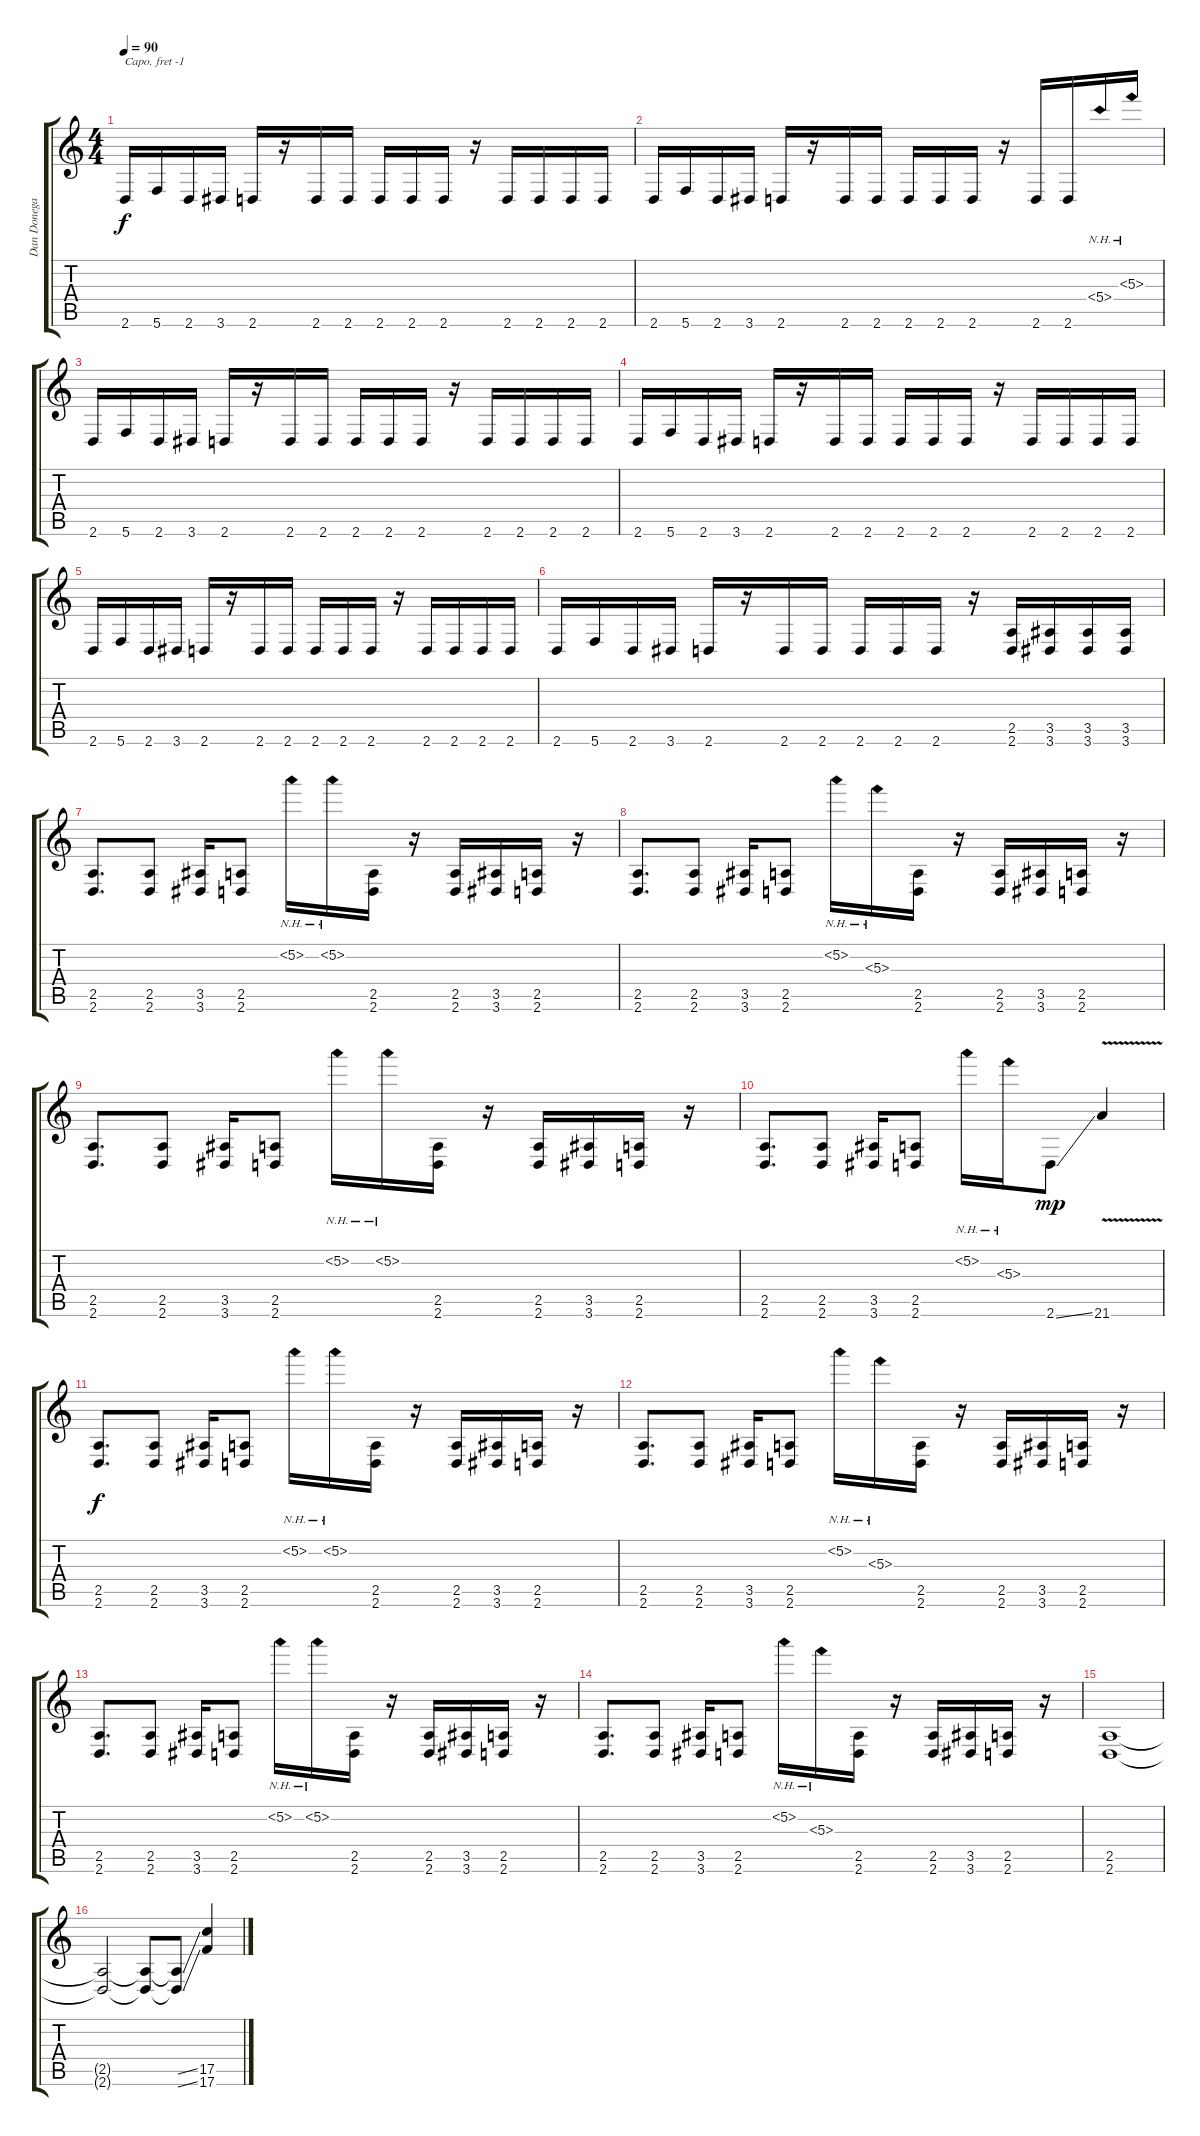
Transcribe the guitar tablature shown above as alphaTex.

\track ("Dan Donegan - Guitar" "Dan Donega") {instrument distortionguitar}
\staff {score tabs}
\capo -1
\tuning (Eb4 Bb3 Gb3 Db3 Ab2 Db2) {hide}
\ts (4 4)
\tempo 90
\clef g2
\ks c
2.6.16{dy f} 5.6.16 2.6.16 3.6.16 2.6.16 r.16 2.6.16 2.6.16 2.6.16 2.6.16 2.6.16 r.16 2.6.16 2.6.16 2.6.16 2.6.16 |
2.6.16 5.6.16 2.6.16 3.6.16 2.6.16 r.16 2.6.16 2.6.16 2.6.16 2.6.16 2.6.16 r.16 2.6.16 2.6.16 5.4{nh}.16 5.3{nh}.16 |
2.6.16 5.6.16 2.6.16 3.6.16 2.6.16 r.16 2.6.16 2.6.16 2.6.16 2.6.16 2.6.16 r.16 2.6.16 2.6.16 2.6.16 2.6.16 |
2.6.16 5.6.16 2.6.16 3.6.16 2.6.16 r.16 2.6.16 2.6.16 2.6.16 2.6.16 2.6.16 r.16 2.6.16 2.6.16 2.6.16 2.6.16 |
2.6.16 5.6.16 2.6.16 3.6.16 2.6.16 r.16 2.6.16 2.6.16 2.6.16 2.6.16 2.6.16 r.16 2.6.16 2.6.16 2.6.16 2.6.16 |
2.6.16 5.6.16 2.6.16 3.6.16 2.6.16 r.16 2.6.16 2.6.16 2.6.16 2.6.16 2.6.16 r.16 (2.5 2.6).16 (3.5 3.6).16 (3.5 3.6).16 (3.5 3.6).16 |
(2.5 2.6).8{d} (2.5 2.6).8 (3.5 3.6).16 (2.5 2.6).8 5.2{nh}.16 5.2{nh}.16 (2.5 2.6).16 r.16 (2.5 2.6).16 (3.5 3.6).16 (2.5 2.6).16 r.16 |
(2.5 2.6).8{d} (2.5 2.6).8 (3.5 3.6).16 (2.5 2.6).8 5.2{nh}.16 5.3{nh}.16 (2.5 2.6).16 r.16 (2.5 2.6).16 (3.5 3.6).16 (2.5 2.6).16 r.16 |
(2.5 2.6).8{d} (2.5 2.6).8 (3.5 3.6).16 (2.5 2.6).8 5.2{nh}.16 5.2{nh}.16 (2.5 2.6).16 r.16 (2.5 2.6).16 (3.5 3.6).16 (2.5 2.6).16 r.16 |
(2.5 2.6).8{d} (2.5 2.6).8 (3.5 3.6).16 (2.5 2.6).8 5.2{nh}.16 5.3{nh}.16 2.6{ss}.8{dy mp} 21.6{v}.4 |
(2.5 2.6).8{d dy f} (2.5 2.6).8 (3.5 3.6).16 (2.5 2.6).8 5.2{nh}.16 5.2{nh}.16 (2.5 2.6).16 r.16 (2.5 2.6).16 (3.5 3.6).16 (2.5 2.6).16 r.16 |
(2.5 2.6).8{d} (2.5 2.6).8 (3.5 3.6).16 (2.5 2.6).8 5.2{nh}.16 5.3{nh}.16 (2.5 2.6).16 r.16 (2.5 2.6).16 (3.5 3.6).16 (2.5 2.6).16 r.16 |
(2.5 2.6).8{d} (2.5 2.6).8 (3.5 3.6).16 (2.5 2.6).8 5.2{nh}.16 5.2{nh}.16 (2.5 2.6).16 r.16 (2.5 2.6).16 (3.5 3.6).16 (2.5 2.6).16 r.16 |
(2.5 2.6).8{d} (2.5 2.6).8 (3.5 3.6).16 (2.5 2.6).8 5.2{nh}.16 5.3{nh}.16 (2.5 2.6).16 r.16 (2.5 2.6).16 (3.5 3.6).16 (2.5 2.6).16 r.16 |
(2.5 2.6).1 |
(2.5{t} 2.6{t}).2 (2.5{t} 2.6{t}).8 (2.5{ss t} 2.6{ss t}).8 (17.5 17.6{ss}).4
